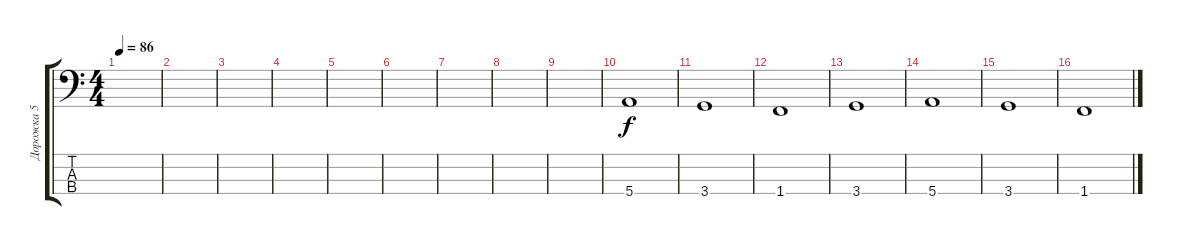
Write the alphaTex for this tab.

\track ("Дорожка 5" "Дорожка 5") {instrument electricbassfinger}
\staff {score tabs}
\tuning (G2 D2 A1 E1) {hide}
\ts (4 4)
\tempo 86
\clef f4
\ks c
|
|
|
|
|
|
|
|
|
5.4.1 |
3.4.1 |
1.4.1 |
3.4.1 |
5.4.1 |
3.4.1 |
1.4.1
